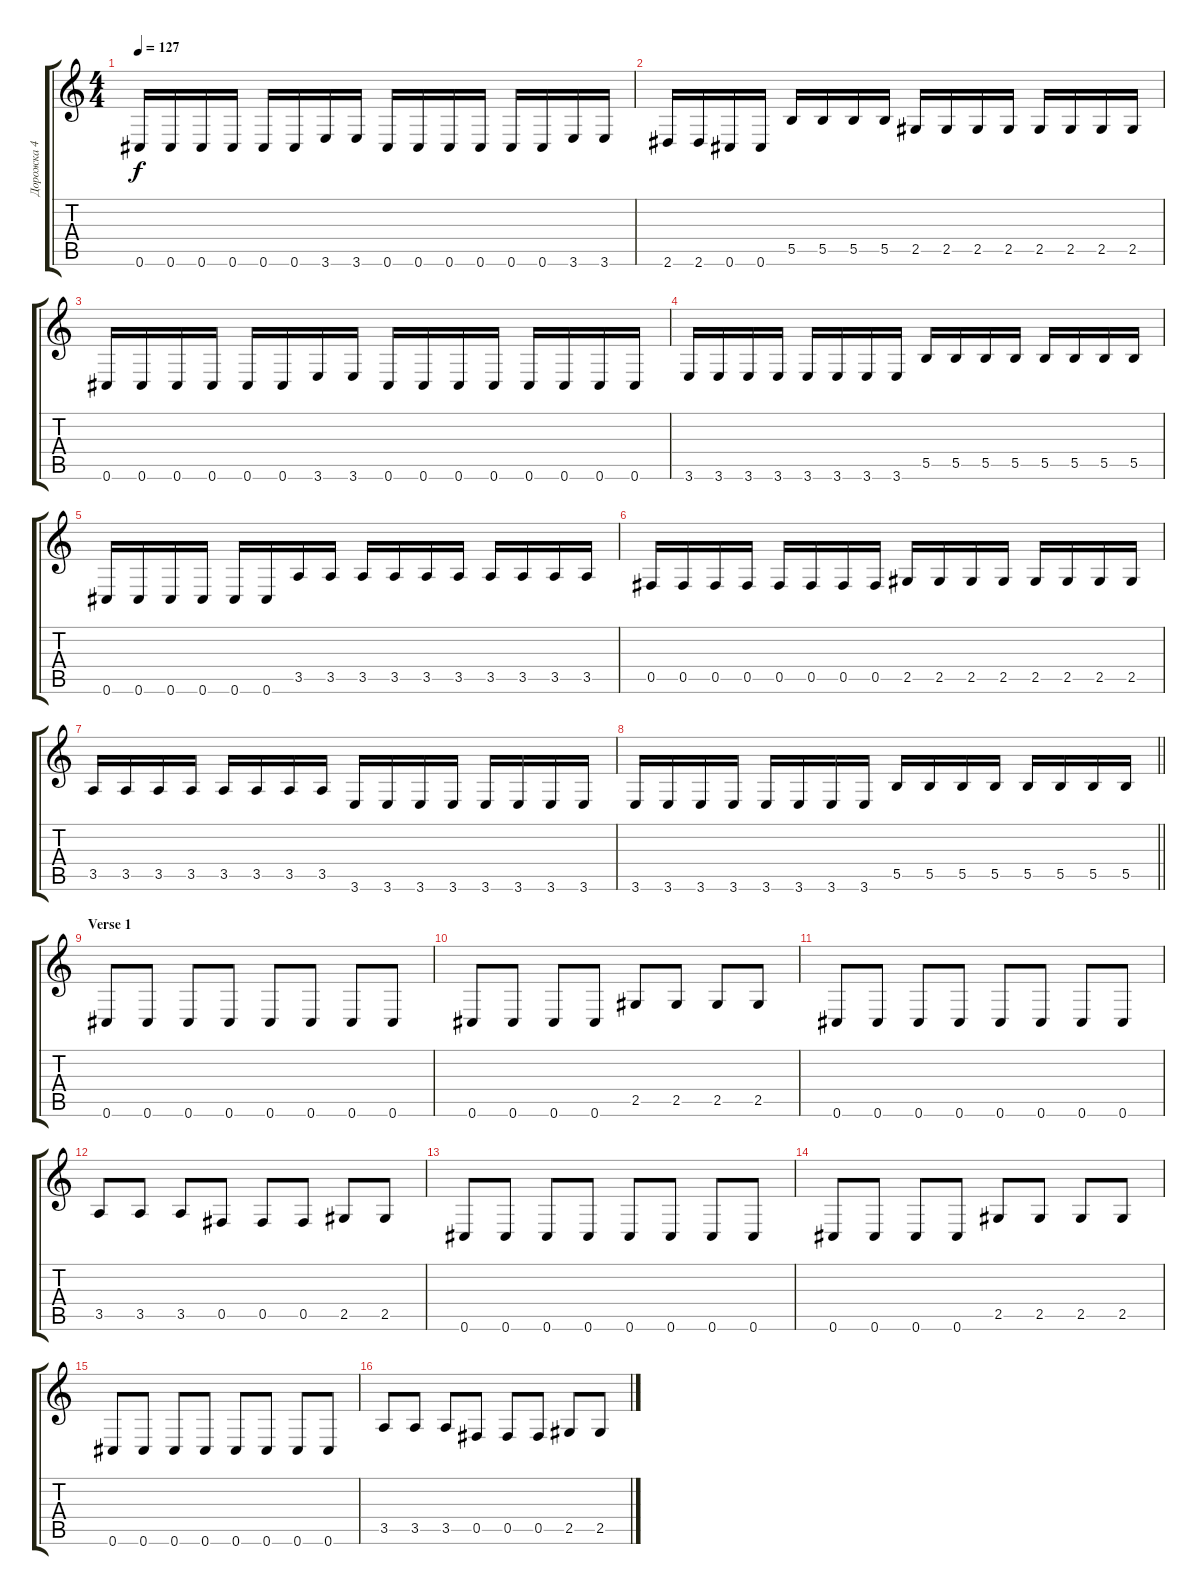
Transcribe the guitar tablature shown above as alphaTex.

\track ("Дорожка 4" "Дорожка 4") {instrument electricbassfinger}
\staff {score tabs}
\tuning (Db4 Ab3 E3 B2 Gb2 Db2) {hide}
\ts (4 4)
\tempo 127
\clef g2
\ks c
0.6.16{dy f} 0.6.16 0.6.16 0.6.16 0.6.16 0.6.16 3.6.16 3.6.16 0.6.16 0.6.16 0.6.16 0.6.16 0.6.16 0.6.16 3.6.16 3.6.16 |
2.6.16 2.6.16 0.6.16 0.6.16 5.5.16 5.5.16 5.5.16 5.5.16 2.5.16 2.5.16 2.5.16 2.5.16 2.5.16 2.5.16 2.5.16 2.5.16 |
0.6.16 0.6.16 0.6.16 0.6.16 0.6.16 0.6.16 3.6.16 3.6.16 0.6.16 0.6.16 0.6.16 0.6.16 0.6.16 0.6.16 0.6.16 0.6.16 |
3.6.16 3.6.16 3.6.16 3.6.16 3.6.16 3.6.16 3.6.16 3.6.16 5.5.16 5.5.16 5.5.16 5.5.16 5.5.16 5.5.16 5.5.16 5.5.16 |
0.6.16 0.6.16 0.6.16 0.6.16 0.6.16 0.6.16 3.5.16 3.5.16 3.5.16 3.5.16 3.5.16 3.5.16 3.5.16 3.5.16 3.5.16 3.5.16 |
0.5.16 0.5.16 0.5.16 0.5.16 0.5.16 0.5.16 0.5.16 0.5.16 2.5.16 2.5.16 2.5.16 2.5.16 2.5.16 2.5.16 2.5.16 2.5.16 |
3.5.16 3.5.16 3.5.16 3.5.16 3.5.16 3.5.16 3.5.16 3.5.16 3.6.16 3.6.16 3.6.16 3.6.16 3.6.16 3.6.16 3.6.16 3.6.16 |
\barLineRight lightlight
3.6.16 3.6.16 3.6.16 3.6.16 3.6.16 3.6.16 3.6.16 3.6.16 5.5.16 5.5.16 5.5.16 5.5.16 5.5.16 5.5.16 5.5.16 5.5.16 |
\section ("" "Verse 1")
0.6.8 0.6.8 0.6.8 0.6.8 0.6.8 0.6.8 0.6.8 0.6.8 |
0.6.8 0.6.8 0.6.8 0.6.8 2.5.8 2.5.8 2.5.8 2.5.8 |
0.6.8 0.6.8 0.6.8 0.6.8 0.6.8 0.6.8 0.6.8 0.6.8 |
3.5.8 3.5.8 3.5.8 0.5.8 0.5.8 0.5.8 2.5.8 2.5.8 |
0.6.8 0.6.8 0.6.8 0.6.8 0.6.8 0.6.8 0.6.8 0.6.8 |
0.6.8 0.6.8 0.6.8 0.6.8 2.5.8 2.5.8 2.5.8 2.5.8 |
0.6.8 0.6.8 0.6.8 0.6.8 0.6.8 0.6.8 0.6.8 0.6.8 |
3.5.8 3.5.8 3.5.8 0.5.8 0.5.8 0.5.8 2.5.8 2.5.8
